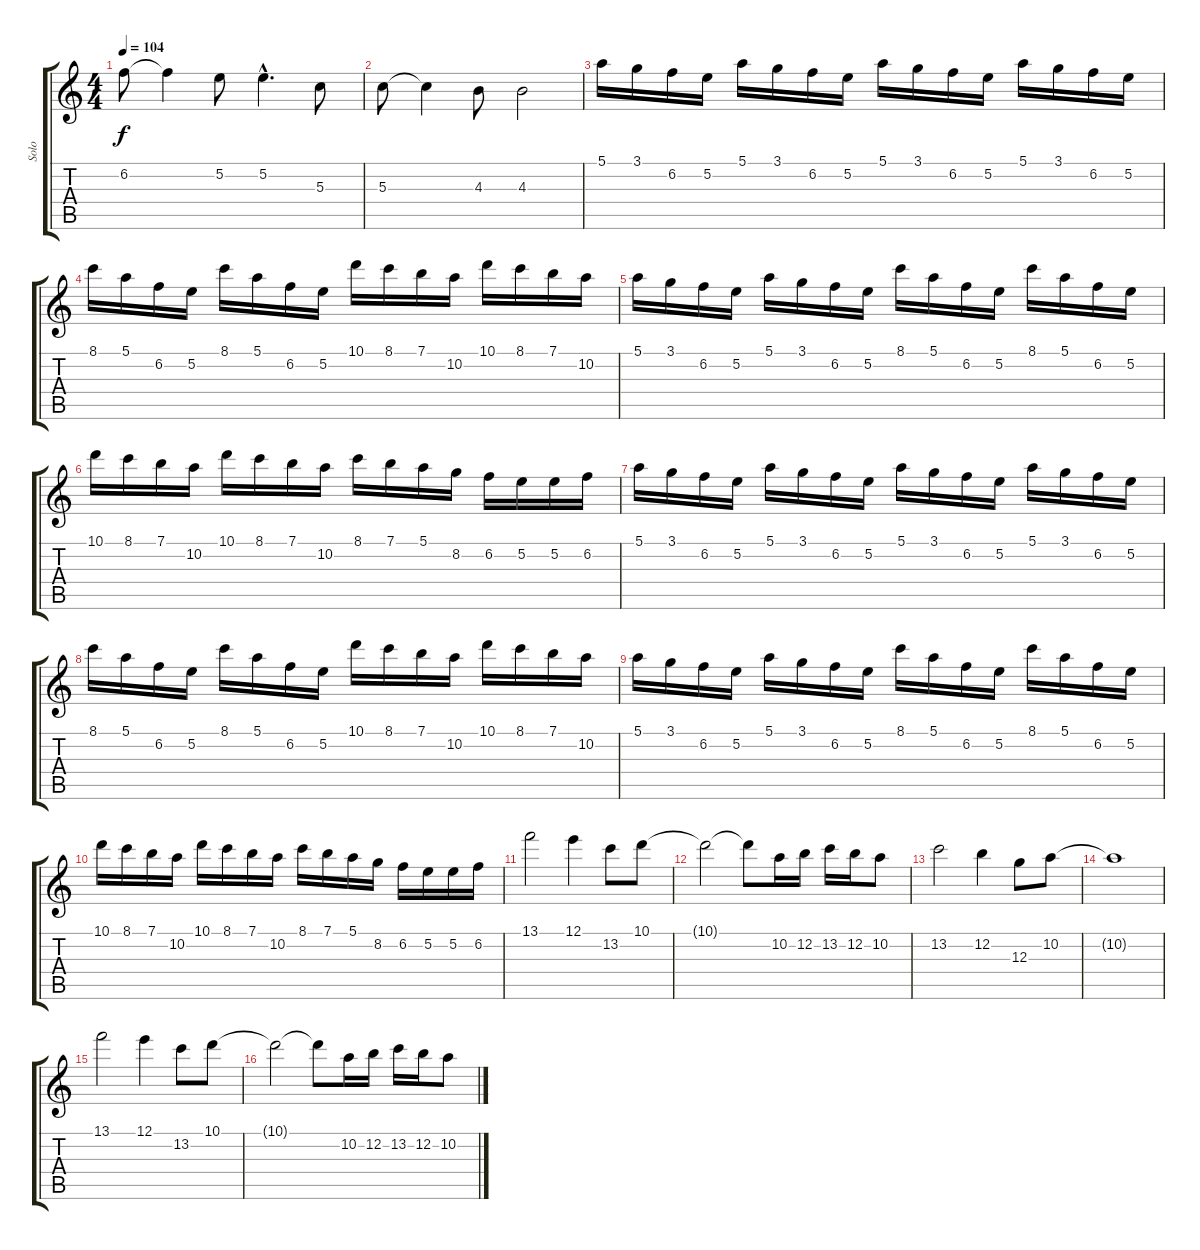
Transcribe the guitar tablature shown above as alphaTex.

\track ("Solo" "Solo") {instrument distortionguitar}
\staff {score tabs}
\tuning (E4 B3 G3 D3 A2 E2) {hide}
\ts (4 4)
\tempo 104
\clef g2
\ks c
6.2.8{dy f} 6.2{t}.4 5.2.8 5.2{hac}.4{d} 5.3.8 |
5.3.8 5.3{t}.4 4.3.8 4.3.2 |
5.1.16 3.1.16 6.2.16 5.2.16 5.1.16 3.1.16 6.2.16 5.2.16 5.1.16 3.1.16 6.2.16 5.2.16 5.1.16 3.1.16 6.2.16 5.2.16 |
8.1.16 5.1.16 6.2.16 5.2.16 8.1.16 5.1.16 6.2.16 5.2.16 10.1.16 8.1.16 7.1.16 10.2.16 10.1.16 8.1.16 7.1.16 10.2.16 |
5.1.16 3.1.16 6.2.16 5.2.16 5.1.16 3.1.16 6.2.16 5.2.16 8.1.16 5.1.16 6.2.16 5.2.16 8.1.16 5.1.16 6.2.16 5.2.16 |
10.1.16 8.1.16 7.1.16 10.2.16 10.1.16 8.1.16 7.1.16 10.2.16 8.1.16 7.1.16 5.1.16 8.2.16 6.2.16 5.2.16 5.2.16 6.2.16 |
5.1.16 3.1.16 6.2.16 5.2.16 5.1.16 3.1.16 6.2.16 5.2.16 5.1.16 3.1.16 6.2.16 5.2.16 5.1.16 3.1.16 6.2.16 5.2.16 |
8.1.16 5.1.16 6.2.16 5.2.16 8.1.16 5.1.16 6.2.16 5.2.16 10.1.16 8.1.16 7.1.16 10.2.16 10.1.16 8.1.16 7.1.16 10.2.16 |
5.1.16 3.1.16 6.2.16 5.2.16 5.1.16 3.1.16 6.2.16 5.2.16 8.1.16 5.1.16 6.2.16 5.2.16 8.1.16 5.1.16 6.2.16 5.2.16 |
10.1.16 8.1.16 7.1.16 10.2.16 10.1.16 8.1.16 7.1.16 10.2.16 8.1.16 7.1.16 5.1.16 8.2.16 6.2.16 5.2.16 5.2.16 6.2.16 |
13.1.2 12.1.4 13.2.8 10.1.8 |
10.1{t}.2 10.1{t}.8 10.2.16 12.2.16 13.2.16 12.2.16 10.2.8 |
13.2.2 12.2.4 12.3.8 10.2.8 |
10.2{t}.1 |
13.1.2 12.1.4 13.2.8 10.1.8 |
10.1{t}.2 10.1{t}.8 10.2.16 12.2.16 13.2.16 12.2.16 10.2.8
